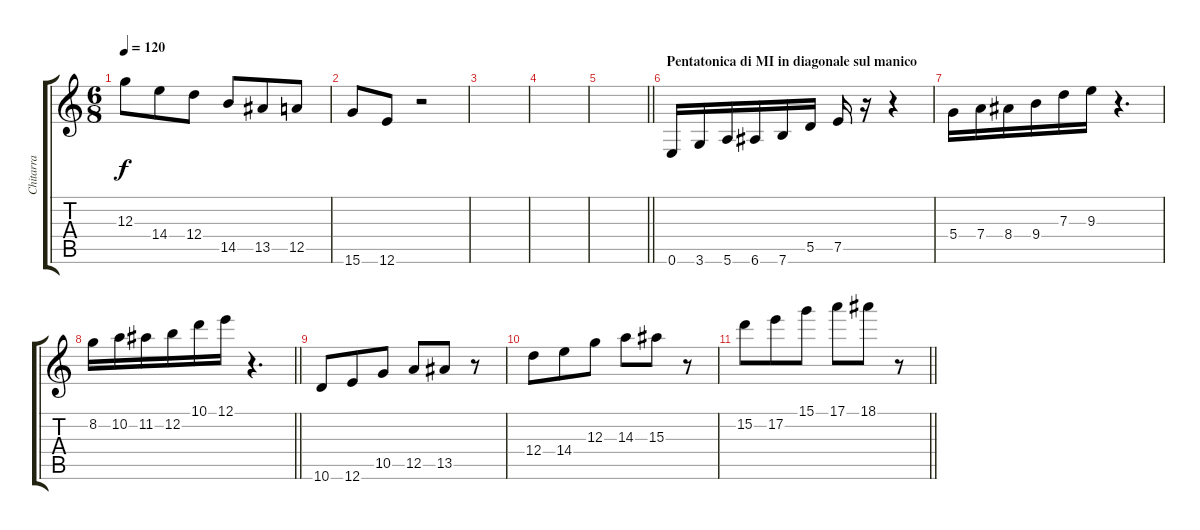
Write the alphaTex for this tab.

\track ("Chitarra" "Chitarra") {instrument electricguitarjazz}
\staff {score tabs}
\tuning (E4 B3 G3 D3 A2 E2) {hide}
\ts (6 8)
\tempo 120
\clef g2
\ks c
12.3.8{dy f} 14.4.8 12.4.8 14.5.8 13.5.8 12.5.8 |
15.6.8 12.6.8 r.2 |
|
|
\barLineRight lightlight
|
\section ("" "Pentatonica di MI in diagonale sul manico")
0.6.16 3.6.16 5.6.16 6.6.16 7.6.16 5.5.16 7.5.16 r.16 r.4 |
5.4.16 7.4.16 8.4.16 9.4.16 7.3.16 9.3.16 r.4{d} |
\barLineRight lightlight
8.2.16 10.2.16 11.2.16 12.2.16 10.1.16 12.1.16 r.4{d} |
10.6.8 12.6.8 10.5.8 12.5.8 13.5.8 r.8 |
12.4.8 14.4.8 12.3.8 14.3.8 15.3.8 r.8 |
\barLineRight lightlight
15.2.8 17.2.8 15.1.8 17.1.8 18.1.8 r.8
